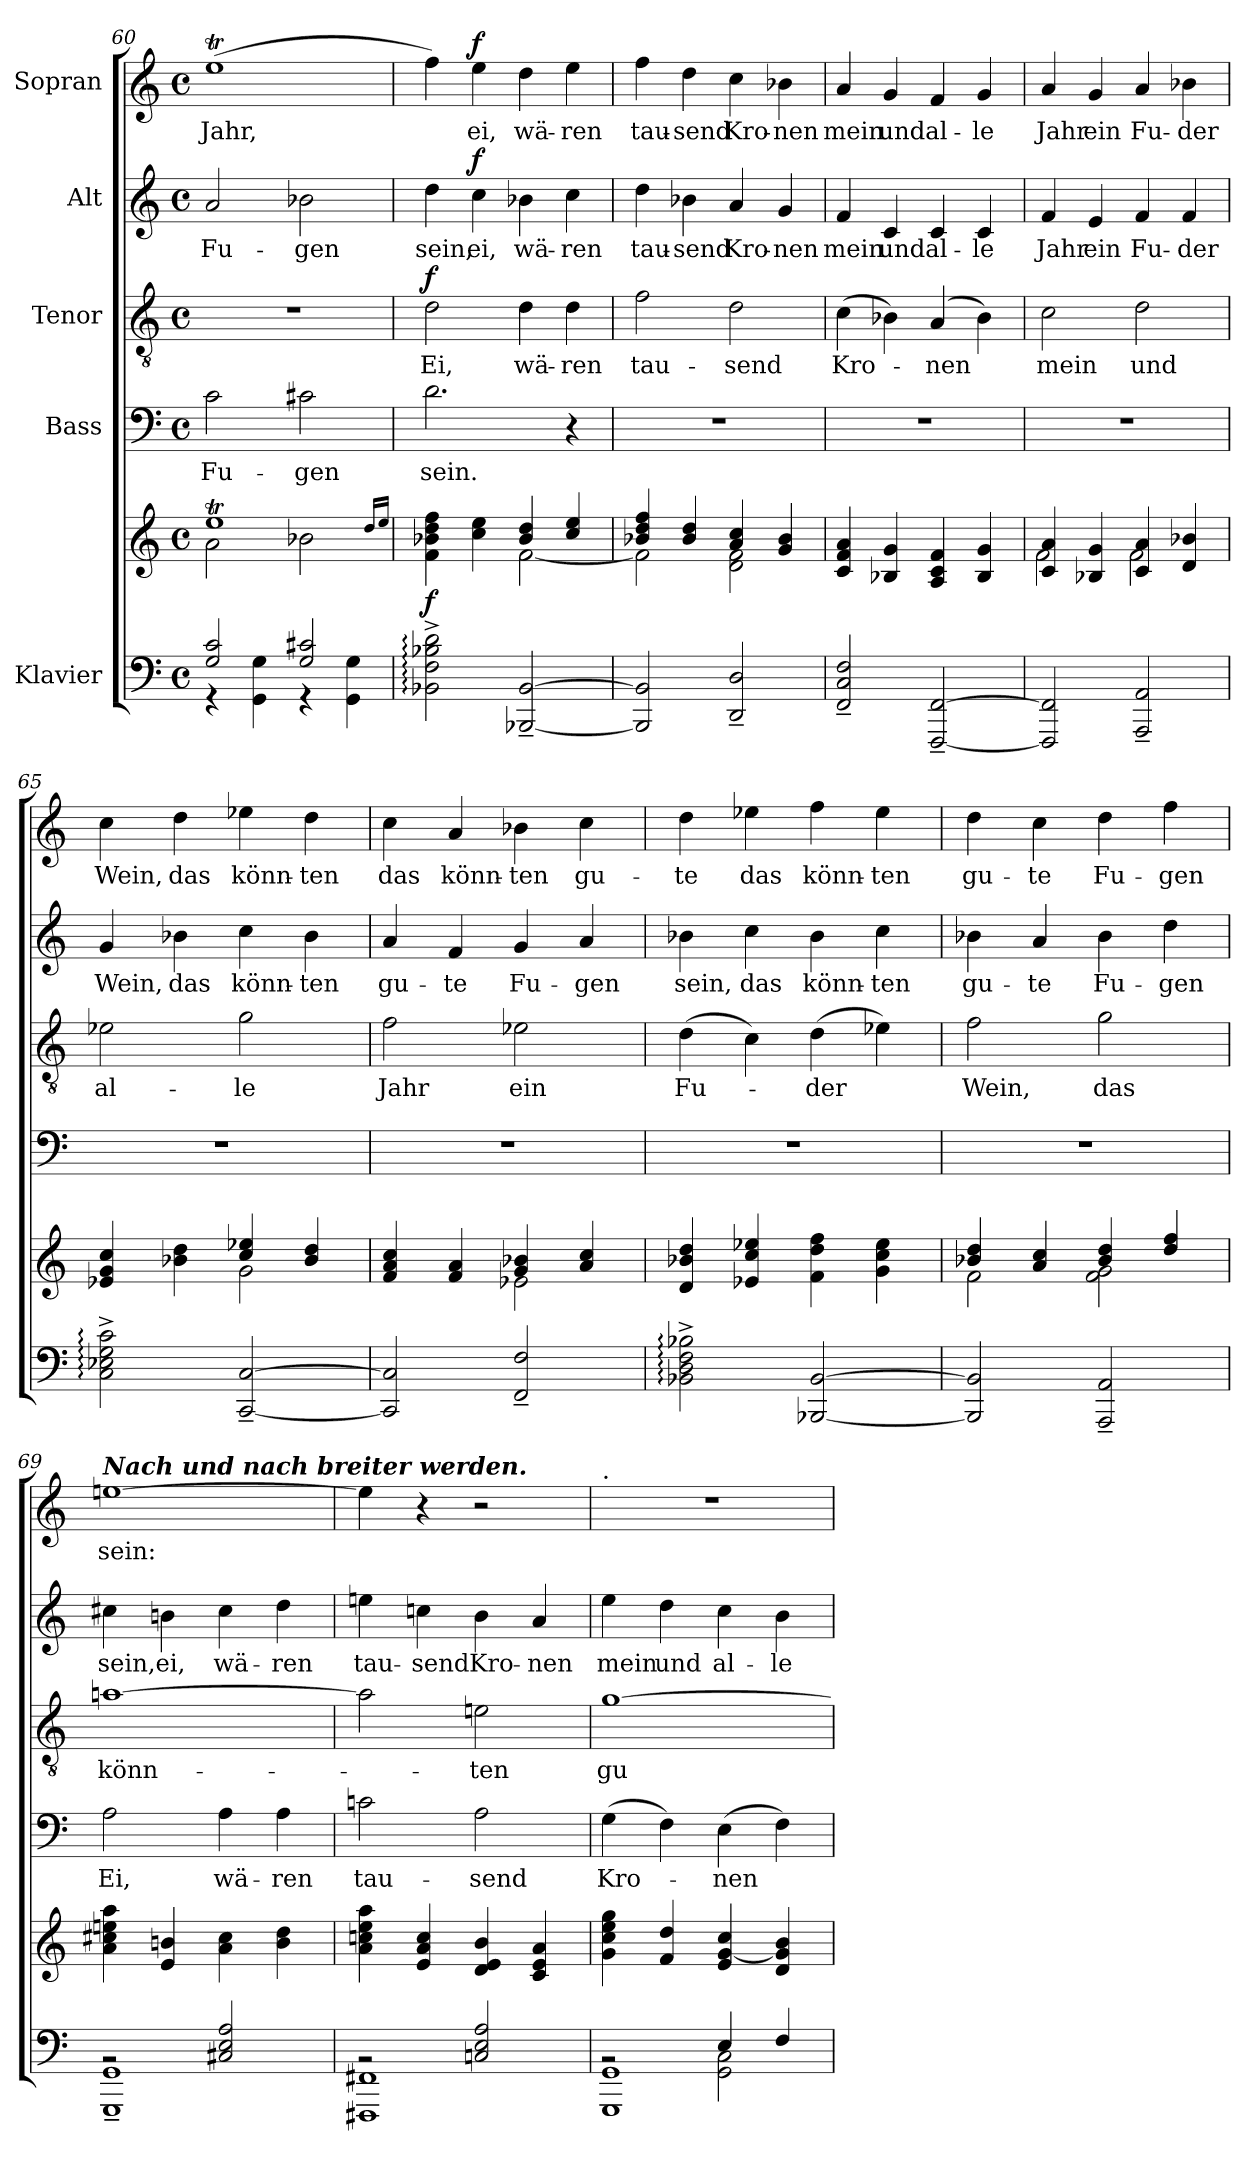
**kern	**kern	**dynam	**kern	**text	**kern	**text	**dynam	**kern	**text	**dynam	**kern	**text	**dynam
*part5	*part5	*part5	*part4	*part4	*part3	*part3	*part3	*part2	*part2	*part2	*part1	*part1	*part1
*staff6	*staff5	*staff5/6	*staff4	*staff4	*staff3	*staff3	*staff3	*staff2	*staff2	*staff2	*staff1	*staff1	*staff1
*I"Klavier	*	*	*I"Bass	*	*I"Tenor	*	*	*I"Alt	*	*	*I"Sopran	*	*
*clefF4	*clefG2	*	*clefF4	*	*clefGv2	*	*	*clefG2	*	*	*clefG2	*	*
*k[]	*k[]	*	*k[]	*	*k[]	*	*	*k[]	*	*	*k[]	*	*
*M4/4	*M4/4	*	*M4/4	*	*M4/4	*	*	*M4/4	*	*	*M4/4	*	*
*met(c)	*met(c)	*	*met(c)	*	*met(c)	*	*	*met(c)	*	*	*met(c)	*	*
=60	=60	=60	=60	=60	=60	=60	=60	=60	=60	=60	=60	=60	=60
*^	*^	*	*	*	*	*	*	*	*	*	*	*	*
!	!	!	!	!	!	!LO:LY:b	!	!	!	!	!LO:LY:b	!	!	!LO:LY:b	!
2G/ 2c/	4r	1eet	2a\	.	2c\	Fu-	1r	.	.	2a/	Fu-	.	(>1eet	Jahr,	.
.	4GG\ 4G\	.	.	.	.	.	.	.	.	.	.	.	.	.	.
!	!	!	!	!	!	!LO:LY:b	!	!	!	!	!LO:LY:b	!	!	!	!
2G/ 2c#X/	4r	.	2b-XTTT\	.	2c#X\	-gen	.	.	.	2b-X\	-gen	.	.	.	.
.	4GG\ 4G\	.	.	.	.	.	.	.	.	.	.	.	.	.	.
*v	*v	*	*	*	*	*	*	*	*	*	*	*	*	*	*
.	16qdd/LL	.	.	.	.	.	.	.	.	.	.	.	.	.
.	16qee/JJ	.	.	.	.	.	.	.	.	.	.	.	.	.
=61	=61	=61	=61	=61	=61	=61	=61	=61	=61	=61	=61	=61	=61	=61
!	!	!	!LO:DY:b	!	!LO:LY:b	!	!LO:LY:b	!LO:DY:a	!	!LO:LY:b	!	!	!	!
2BB-X\:^ 2F\:^ 2B-X\:^ 2d\:^	4f\ 4b-X\ 4dd\ 4ff\	2ryy	f	2.d\	sein.	2d\	Ei,	f	4dd\	sein,	.	4ff\)	.	.
!	!	!	!	!	!	!	!	!	!	!LO:LY:b	!LO:DY:a	!	!LO:LY:b	!LO:DY:a
.	4cc\ 4ee\	.	.	.	.	.	.	.	4cc\	ei,	f	4ee\	ei,	f
!	!	!	!	!	!	!	!LO:LY:b	!	!	!LO:LY:b	!	!	!LO:LY:b	!
[2BBB-X/~ [2BB-/~	4b-/ 4dd/	[2f\	.	.	.	4d\	wä-	.	4b-X\	wä-	.	4dd\	wä-	.
!	!	!	!	!	!	!	!LO:LY:b	!	!	!LO:LY:b	!	!	!LO:LY:b	!
.	4cc/ 4ee/	.	.	4r	.	4d\	-ren	.	4cc\	-ren	.	4ee\	-ren	.
=62	=62	=62	=62	=62	=62	=62	=62	=62	=62	=62	=62	=62	=62	=62
!	!	!	!	!	!	!	!LO:LY:b	!	!	!LO:LY:b	!	!	!LO:LY:b	!
2BBB-/] 2BB-/]	4b-X/ 4dd/ 4ff/	2f\]	.	1r	.	2f\	tau-	.	4dd\	tau-	.	4ff\	tau-	.
!	!	!	!	!	!	!	!	!	!	!LO:LY:b	!	!	!LO:LY:b	!
.	4b-/ 4dd/	.	.	.	.	.	.	.	4b-X\	-send	.	4dd\	-send	.
!	!	!	!	!	!	!	!LO:LY:b	!	!	!LO:LY:b	!	!	!LO:LY:b	!
2DD/~ 2D/~	4a/ 4cc/	2d\ 2f\	.	.	.	2d\	-send	.	4a/	Kro-	.	4cc\	Kro-	.
!	!	!	!	!	!	!	!	!	!	!LO:LY:b	!	!	!LO:LY:b	!
.	4g/ 4b-/	.	.	.	.	.	.	.	4g/	-nen	.	4b-X\	-nen	.
*	*v	*v	*	*	*	*	*	*	*	*	*	*	*	*
!!LO:LB:g=z
=63	=63	=63	=63	=63	=63	=63	=63	=63	=63	=63	=63	=63	=63
!	!	!	!	!	!	!LO:LY:b	!	!	!LO:LY:b	!	!	!LO:LY:b	!
2FF/~ 2C/~ 2F/~	4c/ 4f/ 4a/	.	1r	.	(>4c\	Kro-	.	4f/	mein	.	4a/	mein	.
!	!	!	!	!	!	!	!	!	!LO:LY:b	!	!	!LO:LY:b	!
.	4B-X/ 4g/	.	.	.	4B-X\)	.	.	4c/	und	.	4g/	und	.
!	!	!	!	!	!	!LO:LY:b	!	!	!LO:LY:b	!	!	!LO:LY:b	!
[2FFF/~ [2FF/~	4A/ 4c/ 4f/	.	.	.	(>4A/	-nen	.	4c/	al-	.	4f/	al-	.
!	!	!	!	!	!	!	!	!	!LO:LY:b	!	!	!LO:LY:b	!
.	4B-/ 4g/	.	.	.	4B-\)	.	.	4c/	-le	.	4g/	-le	.
=64	=64	=64	=64	=64	=64	=64	=64	=64	=64	=64	=64	=64	=64
*	*^	*	*	*	*	*	*	*	*	*	*	*	*
!	!	!	!	!	!	!	!LO:LY:b	!	!	!LO:LY:b	!	!	!LO:LY:b	!
2FFF/] 2FF/]	4c/ 4a/	2f\	.	1r	.	2c\	mein	.	4f/	Jahr	.	4a/	Jahr	.
!	!	!	!	!	!	!	!	!	!	!LO:LY:b	!	!	!LO:LY:b	!
.	4B-X/ 4g/	.	.	.	.	.	.	.	4e/	ein	.	4g/	ein	.
!	!	!	!	!	!	!	!LO:LY:b	!	!	!LO:LY:b	!	!	!LO:LY:b	!
2AAA/~ 2AA/~	4c/ 4a/	2f\	.	.	.	2d\	und	.	4f/	Fu-	.	4a/	Fu-	.
!	!	!	!	!	!	!	!	!	!	!LO:LY:b	!	!	!LO:LY:b	!
.	4d/ 4b-X/	.	.	.	.	.	.	.	4f/	-der	.	4b-X\	-der	.
=65	=65	=65	=65	=65	=65	=65	=65	=65	=65	=65	=65	=65	=65	=65
!	!	!	!	!	!	!	!LO:LY:b	!	!	!LO:LY:b	!	!	!LO:LY:b	!
2C\:^ 2E-X\:^ 2G\:^ 2c\:^	4e-X/ 4g/ 4cc/	2ryy	.	1r	.	2e-X\	al-	.	4g/	Wein,	.	4cc\	Wein,	.
!	!	!	!	!	!	!	!	!	!	!LO:LY:b	!	!	!LO:LY:b	!
.	4b-X\ 4dd\	.	.	.	.	.	.	.	4b-X\	das	.	4dd\	das	.
!	!	!	!	!	!	!	!LO:LY:b	!	!	!LO:LY:b	!	!	!LO:LY:b	!
[2CC/~ [2C/~	4cc/ 4ee-X/	2g\	.	.	.	2g\	-le	.	4cc\	könn-	.	4ee-X\	könn-	.
!	!	!	!	!	!	!	!	!	!	!LO:LY:b	!	!	!LO:LY:b	!
.	4b-/ 4dd/	.	.	.	.	.	.	.	4b-\	-ten	.	4dd\	-ten	.
=66	=66	=66	=66	=66	=66	=66	=66	=66	=66	=66	=66	=66	=66	=66
!	!	!	!	!	!	!	!LO:LY:b	!	!	!LO:LY:b	!	!	!LO:LY:b	!
2CC/] 2C/]	4f/ 4a/ 4cc/	2ryy	.	1r	.	2f\	Jahr	.	4a/	gu-	.	4cc\	das	.
!	!	!	!	!	!	!	!	!	!	!LO:LY:b	!	!	!LO:LY:b	!
.	4f/ 4a/	.	.	.	.	.	.	.	4f/	-te	.	4a/	könn-	.
!	!	!	!	!	!	!	!LO:LY:b	!	!	!LO:LY:b	!	!	!LO:LY:b	!
2FF/~ 2F/~	4g/ 4b-X/	2e-X\	.	.	.	2e-X\	ein	.	4g/	Fu-	.	4b-X\	-ten	.
!	!	!	!	!	!	!	!	!	!	!LO:LY:b	!	!	!LO:LY:b	!
.	4a/ 4cc/	.	.	.	.	.	.	.	4a/	-gen	.	4cc\	gu-	.
*	*v	*v	*	*	*	*	*	*	*	*	*	*	*	*
!!LO:PB:g=z
=67	=67	=67	=67	=67	=67	=67	=67	=67	=67	=67	=67	=67	=67
!	!	!	!	!	!	!LO:LY:b	!	!	!LO:LY:b	!	!	!LO:LY:b	!
2BB-X\:^ 2D\:^ 2F\:^ 2B-X\:^	4d/ 4b-X/ 4dd/	.	1r	.	(>4d\	Fu-	.	4b-X\	sein,	.	4dd\	-te	.
!	!	!	!	!	!	!	!	!	!LO:LY:b	!	!	!LO:LY:b	!
.	4e-X/ 4cc/ 4ee-X/	.	.	.	4c\)	.	.	4cc\	das	.	4ee-X\	das	.
!	!	!	!	!	!	!LO:LY:b	!	!	!LO:LY:b	!	!	!LO:LY:b	!
[2BBB-X/ [2BB-/	4f\ 4dd\ 4ff\	.	.	.	(>4d\	-der	.	4b-\	könn-	.	4ff\	könn-	.
!	!	!	!	!	!	!	!	!	!LO:LY:b	!	!	!LO:LY:b	!
.	4g\ 4cc\ 4ee-\	.	.	.	4e-X\)	.	.	4cc\	-ten	.	4ee-\	-ten	.
=68	=68	=68	=68	=68	=68	=68	=68	=68	=68	=68	=68	=68	=68
*	*^	*	*	*	*	*	*	*	*	*	*	*	*
!	!	!	!	!	!	!	!LO:LY:b	!	!	!LO:LY:b	!	!	!LO:LY:b	!
2BBB-/] 2BB-/]	4b-X/ 4dd/	2f\	.	1r	.	2f\	Wein,	.	4b-X\	gu-	.	4dd\	gu-	.
!	!	!	!	!	!	!	!	!	!	!LO:LY:b	!	!	!LO:LY:b	!
.	4a/ 4cc/	.	.	.	.	.	.	.	4a/	-te	.	4cc\	-te	.
!	!	!	!	!	!	!	!LO:LY:b	!	!	!LO:LY:b	!	!	!LO:LY:b	!
2AAA/~ 2AA/~	4b-/ 4dd/	2f\ 2g\	.	.	.	2g\	das	.	4b-\	Fu-	.	4dd\	Fu-	.
!	!	!	!	!	!	!	!	!	!	!LO:LY:b	!	!	!LO:LY:b	!
.	4dd/ 4ff/	.	.	.	.	.	.	.	4dd\	-gen	.	4ff\	-gen	.
*	*v	*v	*	*	*	*	*	*	*	*	*	*	*	*
=69	=69	=69	=69	=69	=69	=69	=69	=69	=69	=69	=69	=69	=69
*^	*	*	*	*	*	*	*	*	*	*	*	*	*
!	!	!	!	!	!	!	!	!	!	!	!	!LO:TX:a:Bi:t=Nach und nach breiter werden.	!	!
!	!	!	!	!	!LO:LY:b	!	!LO:LY:b	!	!	!LO:LY:b	!	!	!LO:LY:b	!
2rBB	1GGG~ 1GG~	4a\ 4cc#X\ 4een\ 4aa\	.	2A\	Ei,	[1an	könn-	.	4cc#X\	sein,	.	[1een	sein:	.
!	!	!	!	!	!	!	!	!	!	!LO:LY:b	!	!	!	!
.	.	4e/ 4bn/	.	.	.	.	.	.	4bn\	ei,	.	.	.	.
!	!	!	!	!	!LO:LY:b	!	!	!	!	!LO:LY:b	!	!	!	!
2C#X/ 2E/ 2A/	.	4a\ 4cc#\	.	4A\	wä-	.	.	.	4cc#\	wä-	.	.	.	.
!	!	!	!	!	!LO:LY:b	!	!	!	!	!LO:LY:b	!	!	!	!
.	.	4b\ 4dd\	.	4A\	-ren	.	.	.	4dd\	-ren	.	.	.	.
=70	=70	=70	=70	=70	=70	=70	=70	=70	=70	=70	=70	=70	=70	=70
!	!	!	!	!	!LO:LY:b	!	!	!	!	!LO:LY:b	!	!	!	!
2rBB	1FFF#X 1FF#X	4a\ 4ccn\ 4ee\ 4aa\	.	2cn\	tau-	2a\]	.	.	4een\	tau-	.	4ee\]	.	.
!	!	!	!	!	!	!	!	!	!	!LO:LY:b	!	!	!	!
.	.	4e/ 4a/ 4cc/	.	.	.	.	.	.	4ccn\	-send	.	4r	.	.
!	!	!	!	!	!LO:LY:b	!	!LO:LY:b	!	!	!LO:LY:b	!	!	!	!
2Cn/ 2E/ 2A/	.	4d/ 4e/ 4b/	.	2A\	-send	2en\	-ten	.	4b\	Kro-	.	2r	.	.
!	!	!	!	!	!	!	!	!	!	!LO:LY:b	!	!	!	!
.	.	4c/ 4e/ 4a/	.	.	.	.	.	.	4a/	-nen	.	.	.	.
!!LO:LB:g=z
=71	=71	=71	=71	=71	=71	=71	=71	=71	=71	=71	=71	=71	=71	=71
*	*^	*	*	*	*	*	*	*	*	*	*	*	*	*
!	!	!	!	!	!	!	!	!	!	!	!	!	!LO:TX:a:t=.	!	!
!	!	!	!	!	!	!LO:LY:b	!	!LO:LY:b	!	!	!LO:LY:b	!	!	!	!
2rBB	1GGG 1GG	2ryy	4g\ 4cc\ 4ee\ 4gg\	.	(>4G\	Kro-	[1g	gu-	.	4ee\	mein	.	1r	.	.
!	!	!	!	!	!	!	!	!	!	!	!LO:LY:b	!	!	!	!
.	.	.	4f/ 4dd/	.	4F\)	.	.	.	.	4dd\	und	.	.	.	.
!	!	!	!	!	!	!LO:LY:b	!	!	!	!	!LO:LY:b	!	!	!	!
4E/	.	2GG\ 2C\	4e/ [4g/ 4cc/	.	(>4E\	-nen	.	.	.	4cc\	al-	.	.	.	.
!	!	!	!	!	!	!	!	!	!	!	!LO:LY:b	!	!	!	!
4F/	.	.	4d/ 4g/] 4b/	.	4F\)	.	.	.	.	4b\	-le	.	.	.	.
*v	*v	*v	*	*	*	*	*	*	*	*	*	*	*	*	*
=	=	=	=	=	=	=	=	=	=	=	=	=	=
*-	*-	*-	*-	*-	*-	*-	*-	*-	*-	*-	*-	*-	*-
